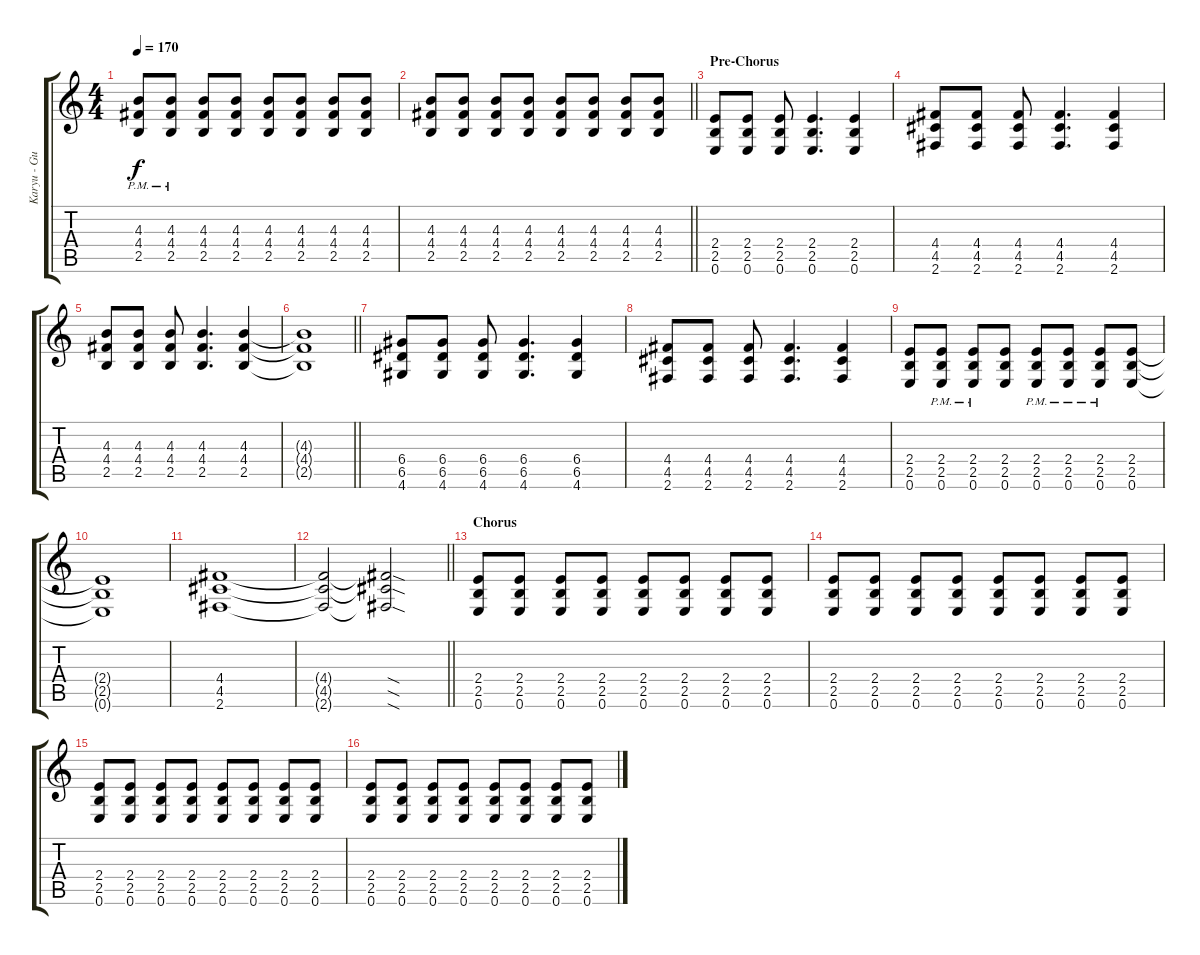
\track ("Karyu - Guitar 2" "Karyu - Gu") {instrument distortionguitar}
\staff {score tabs}
\tuning (E4 B3 G3 D3 A2 E2) {hide}
\ts (4 4)
\tempo 170
\clef g2
\ks c
(4.3{pm} 4.4{pm} 2.5{pm}).8{dy f} (4.3{pm} 4.4{pm} 2.5{pm}).8 (4.3 4.4 2.5).8 (4.3 4.4 2.5).8 (4.3 4.4 2.5).8 (4.3 4.4 2.5).8 (4.3 4.4 2.5).8 (4.3 4.4 2.5).8 |
\barLineRight lightlight
(4.3 4.4 2.5).8 (4.3 4.4 2.5).8 (4.3 4.4 2.5).8 (4.3 4.4 2.5).8 (4.3 4.4 2.5).8 (4.3 4.4 2.5).8 (4.3 4.4 2.5).8 (4.3 4.4 2.5).8 |
\section ("" "Pre-Chorus")
(2.4 2.5 0.6).8 (2.4 2.5 0.6).8 (2.4 2.5 0.6).8 (2.4 2.5 0.6).4{d} (2.4 2.5 0.6).4 |
(4.4 4.5 2.6).8 (4.4 4.5 2.6).8 (4.4 4.5 2.6).8 (4.4 4.5 2.6).4{d} (4.4 4.5 2.6).4 |
(4.3 4.4 2.5).8 (4.3 4.4 2.5).8 (4.3 4.4 2.5).8 (4.3 4.4 2.5).4{d} (4.3 4.4 2.5).4 |
\barLineRight lightlight
(4.3{t} 4.4{t} 2.5{t}).1 |
(6.4 6.5 4.6).8 (6.4 6.5 4.6).8 (6.4 6.5 4.6).8 (6.4 6.5 4.6).4{d} (6.4 6.5 4.6).4 |
(4.4 4.5 2.6).8 (4.4 4.5 2.6).8 (4.4 4.5 2.6).8 (4.4 4.5 2.6).4{d} (4.4 4.5 2.6).4 |
(2.4 2.5 0.6).8 (2.4{pm} 2.5{pm} 0.6{pm}).8 (2.4{pm} 2.5{pm} 0.6{pm}).8 (2.4 2.5 0.6).8 (2.4{pm} 2.5{pm} 0.6{pm}).8 (2.4{pm} 2.5{pm} 0.6{pm}).8 (2.4{pm} 2.5{pm} 0.6{pm}).8 (2.4 2.5 0.6).8 |
(2.4{t} 2.5{t} 0.6{t}).1 |
(4.4 4.5 2.6).1 |
\barLineRight lightlight
(4.4{t} 4.5{t} 2.6{t}).2 (4.4{sod t} 4.5{sod t} 2.6{sod t}).2 |
\section ("" "Chorus")
(2.4 2.5 0.6).8 (2.4 2.5 0.6).8 (2.4 2.5 0.6).8 (2.4 2.5 0.6).8 (2.4 2.5 0.6).8 (2.4 2.5 0.6).8 (2.4 2.5 0.6).8 (2.4 2.5 0.6).8 |
(2.4 2.5 0.6).8 (2.4 2.5 0.6).8 (2.4 2.5 0.6).8 (2.4 2.5 0.6).8 (2.4 2.5 0.6).8 (2.4 2.5 0.6).8 (2.4 2.5 0.6).8 (2.4 2.5 0.6).8 |
(2.4 2.5 0.6).8 (2.4 2.5 0.6).8 (2.4 2.5 0.6).8 (2.4 2.5 0.6).8 (2.4 2.5 0.6).8 (2.4 2.5 0.6).8 (2.4 2.5 0.6).8 (2.4 2.5 0.6).8 |
(2.4 2.5 0.6).8 (2.4 2.5 0.6).8 (2.4 2.5 0.6).8 (2.4 2.5 0.6).8 (2.4 2.5 0.6).8 (2.4 2.5 0.6).8 (2.4 2.5 0.6).8 (2.4 2.5 0.6).8
